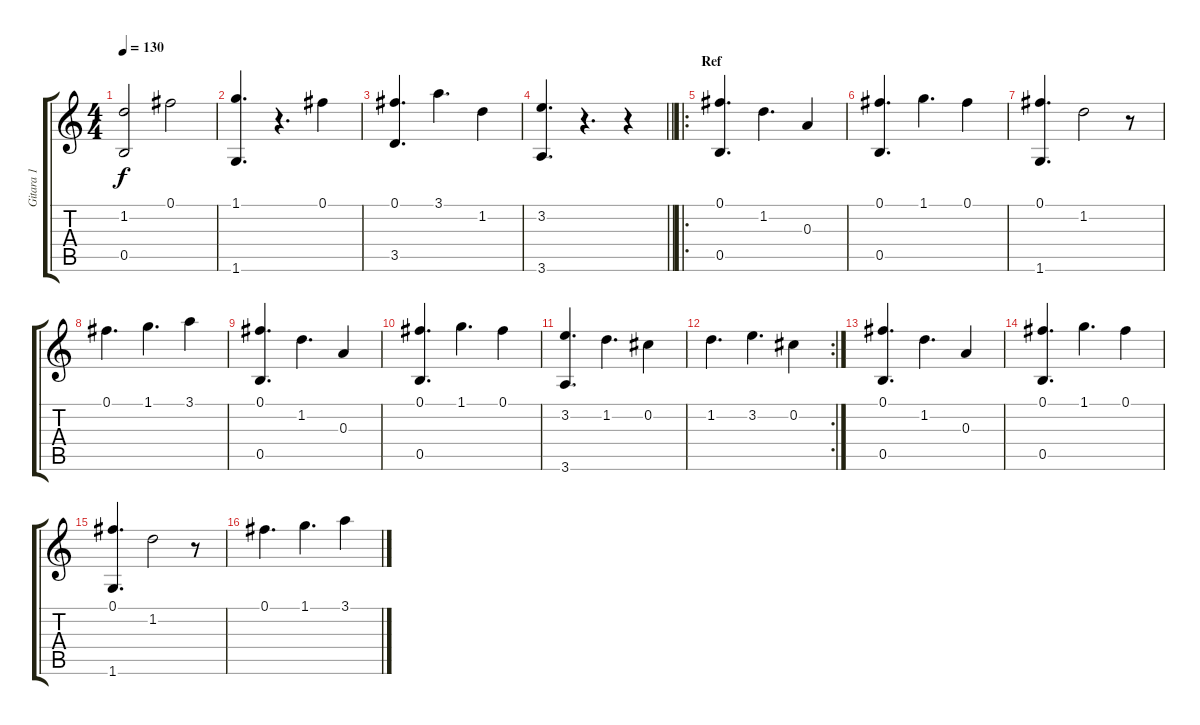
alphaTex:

\track ("Gitara 1" "Gitara 1") {instrument acousticguitarsteel}
\staff {score tabs}
\tuning (Gb4 Db4 A3 E3 B2 Gb2) {hide}
\ts (4 4)
\tempo 130
\clef g2
\ks c
(1.2 0.5).2{dy f} 0.1.2 |
(1.1 1.6).4{d} r.4{d} 0.1.4 |
(0.1 3.5).4{d} 3.1.4{d} 1.2.4 |
\barLineRight lightlight
(3.2 3.6).4{d} r.4{d} r.4 |
\ro
\section ("" "Ref")
(0.1 0.5).4{d} 1.2.4{d} 0.3.4 |
(0.1 0.5).4{d} 1.1.4{d} 0.1.4 |
(0.1 1.6).4{d} 1.2.2 r.8 |
0.1.4{d} 1.1.4{d} 3.1.4 |
(0.1 0.5).4{d} 1.2.4{d} 0.3.4 |
(0.1 0.5).4{d} 1.1.4{d} 0.1.4 |
(3.2 3.6).4{d} 1.2.4{d} 0.2.4 |
\rc 2
1.2.4{d} 3.2.4{d} 0.2.4 |
(0.1 0.5).4{d} 1.2.4{d} 0.3.4 |
(0.1 0.5).4{d} 1.1.4{d} 0.1.4 |
(0.1 1.6).4{d} 1.2.2 r.8 |
0.1.4{d} 1.1.4{d} 3.1.4
